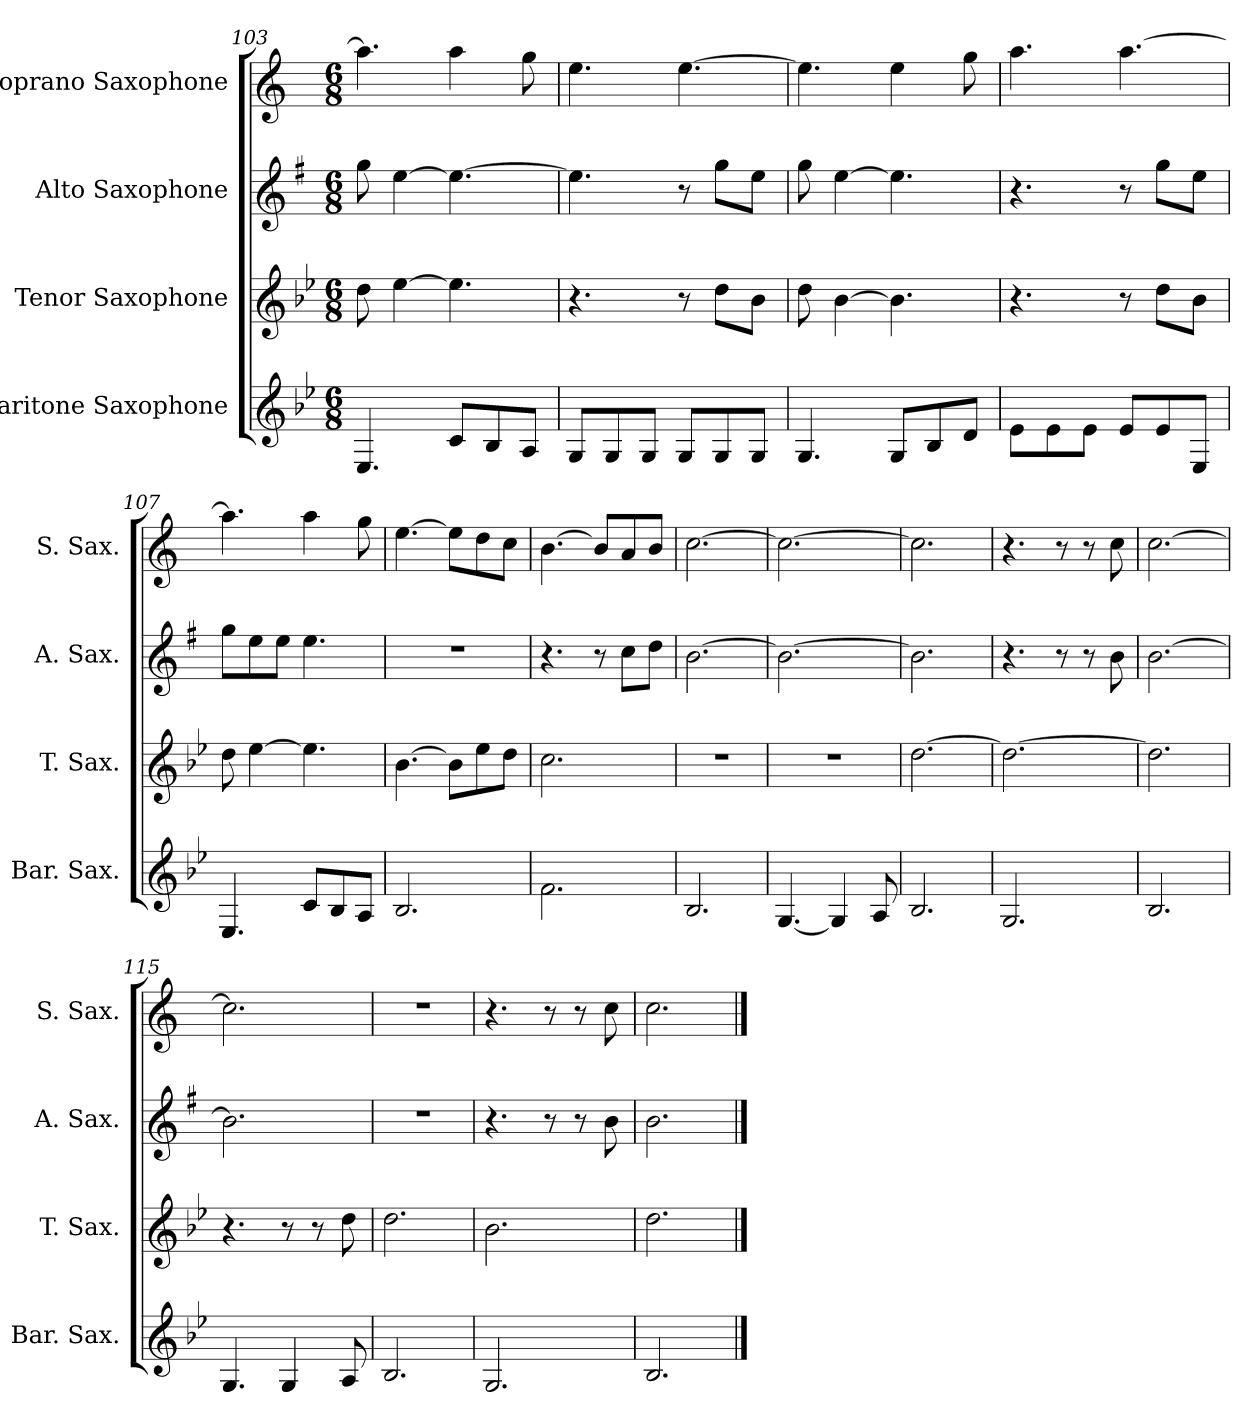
**kern	**kern	**kern	**kern
*part4	*part3	*part2	*part1
*staff4	*staff3	*staff2	*staff1
*I"Baritone Saxophone	*I"Tenor Saxophone	*I"Alto Saxophone	*I"Soprano Saxophone
*I'Bar. Sax.	*I'T. Sax.	*I'A. Sax.	*I'S. Sax.
*clefG2	*clefG2	*clefG2	*clefG2
*ITrd12c21	*ITrd8c14	*ITrd5c9	*ITrd1c2
*k[b-e-]	*k[b-e-]	*k[b-e-]	*k[b-e-]
*M6/8	*M6/8	*M6/8	*M6/8
=103	=103	=103	=103
4.EE-/	8d\	8b-\	4.gg\]
.	[4e-\	[4g\	.
8C/L	4.e-\]	4.g\_	4gg\
8BB-/	.	.	.
8AA/J	.	.	8ff\
!!LO:LB:g=z
=104	=104	=104	=104
8GG/L	4.r	4.g\]	4.dd\
8GG/	.	.	.
8GG/J	.	.	.
8GG/L	8r	8r	[4.dd\
8GG/	8d\L	8b-\L	.
8GG/J	8B-\J	8g\J	.
=105	=105	=105	=105
4.GG/	8d\	8b-\	4.dd\]
.	[4B-\	[4g\	.
8GG/L	4.B-\]	4.g\]	4dd\
8BB-/	.	.	.
8D/J	.	.	8ff\
=106	=106	=106	=106
8E-\L	4.r	4.r	4.gg\
8E-\	.	.	.
8E-\J	.	.	.
8E-/L	8r	8r	[4.gg\
8E-/	8d\L	8b-\L	.
8EE-/J	8B-\J	8g\J	.
=107	=107	=107	=107
4.EE-/	8d\	8b-\L	4.gg\]
.	[4e-\	8g\	.
.	.	8g\J	.
8C/L	4.e-\]	4.g\	4gg\
8BB-/	.	.	.
8AA/J	.	.	8ff\
=108	=108	=108	=108
2.BB-/	[4.B-\	2.r	[4.dd\
.	8B-\L]	.	8dd\L]
.	8e-\	.	8cc\
.	8d\J	.	8b-\J
=109	=109	=109	=109
2.F\	2.c\	4.r	[4.a\
.	.	8r	8a/L]
.	.	8e-\L	8g/
.	.	8f\J	8a/J
=110	=110	=110	=110
2.BB-/	2.r	[2.d\	[2.b-\
=111	=111	=111	=111
[4.GG/	2.r	2.d\_	2.b-\_
4GG/]	.	.	.
8AA/	.	.	.
!!LO:LB:g=z
=112	=112	=112	=112
2.BB-/	[2.d\	2.d\]	2.b-\]
!!LO:PB:g=z
=113	=113	=113	=113
2.GG/	2.d\_	4.r	4.r
.	.	8r	8r
.	.	8r	8r
.	.	8d\	8b-\
=114	=114	=114	=114
2.BB-/	2.d\]	[2.d\	[2.b-\
=115	=115	=115	=115
4.GG/	4.r	2.d\]	2.b-\]
4GG/	8r	.	.
.	8r	.	.
8AA/	8d\	.	.
=116	=116	=116	=116
2.BB-/	2.d\	2.r	2.r
=117	=117	=117	=117
2.GG/	2.B-\	4.r	4.r
.	.	8r	8r
.	.	8r	8r
.	.	8d\	8b-\
=118	=118	=118	=118
2.BB-/	2.d\	2.d\	2.b-\
==	==	==	==
*-	*-	*-	*-
